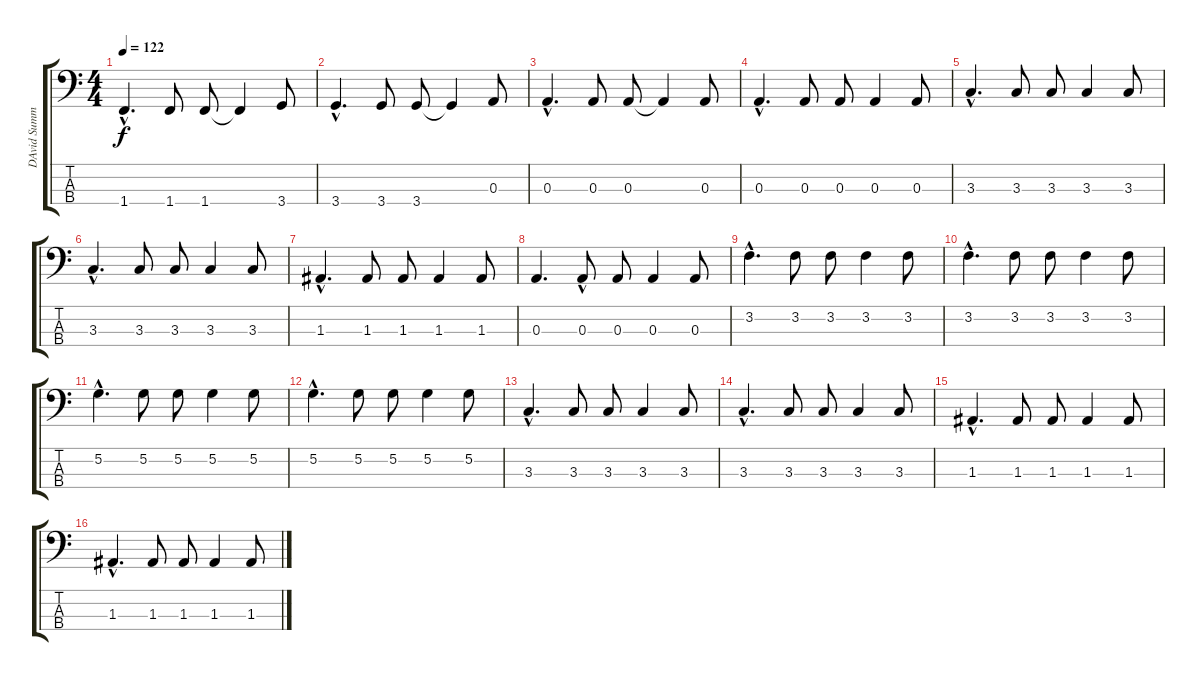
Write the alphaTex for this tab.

\track ("DAvid Summers (Bajo)" "DAvid Summ") {instrument electricbasspick}
\staff {score tabs}
\tuning (G2 D2 A1 E1) {hide}
\ts (4 4)
\tempo 122
\clef f4
\ks c
1.4{hac}.4{d dy f} 1.4.8 1.4.8 1.4{t}.4 3.4.8 |
3.4{hac}.4{d} 3.4.8 3.4.8 3.4{t}.4 0.3.8 |
0.3{hac}.4{d} 0.3.8 0.3.8 0.3{t}.4 0.3.8 |
0.3{hac}.4{d} 0.3.8 0.3.8 0.3.4 0.3.8 |
3.3{hac}.4{d} 3.3.8 3.3.8 3.3.4 3.3.8 |
3.3{hac}.4{d} 3.3.8 3.3.8 3.3.4 3.3.8 |
1.3{hac}.4{d} 1.3.8 1.3.8 1.3.4 1.3.8 |
0.3.4{d} 0.3{hac}.8 0.3.8 0.3.4 0.3.8 |
3.2{hac}.4{d} 3.2.8 3.2.8 3.2.4 3.2.8 |
3.2{hac}.4{d} 3.2.8 3.2.8 3.2.4 3.2.8 |
5.2{hac}.4{d} 5.2.8 5.2.8 5.2.4 5.2.8 |
5.2{hac}.4{d} 5.2.8 5.2.8 5.2.4 5.2.8 |
3.3{hac}.4{d} 3.3.8 3.3.8 3.3.4 3.3.8 |
3.3{hac}.4{d} 3.3.8 3.3.8 3.3.4 3.3.8 |
1.3{hac}.4{d} 1.3.8 1.3.8 1.3.4 1.3.8 |
1.3{hac}.4{d} 1.3.8 1.3.8 1.3.4 1.3.8
